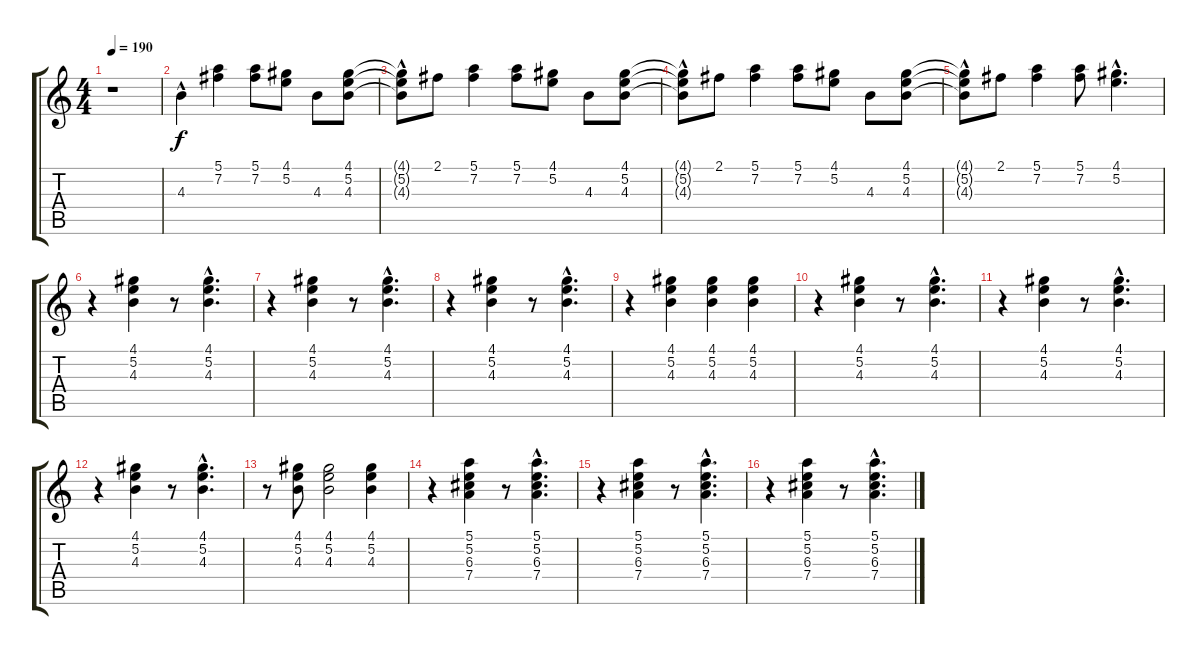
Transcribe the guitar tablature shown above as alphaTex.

\track "" {instrument overdrivenguitar}
\staff {score tabs}
\tuning (E4 B3 G3 D3 A2 E2) {hide}
\ts (4 4)
\tempo 190
\clef g2
\ks c
r.1{dy f instrument overdrivenguitar} |
4.3{hac}.4 (5.1 7.2).4 (5.1 7.2).8 (4.1 5.2).8 4.3.8 (4.1 5.2 4.3).8 |
(4.1{t} 5.2{t} 4.3{hac t}).8 2.1.8 (5.1 7.2).4 (5.1 7.2).8 (4.1 5.2).8 4.3.8 (4.1 5.2 4.3).8 |
(4.1{t} 5.2{t} 4.3{hac t}).8 2.1.8 (5.1 7.2).4 (5.1 7.2).8 (4.1 5.2).8 4.3.8 (4.1 5.2 4.3).8 |
(4.1{t} 5.2{t} 4.3{hac t}).8 2.1.8 (5.1 7.2).4 (5.1 7.2).8 (4.1{hac} 5.2{hac}).4{d} |
r.4 (4.1 5.2 4.3).4 r.8 (4.1{hac} 5.2{hac} 4.3{hac}).4{d} |
r.4 (4.1 5.2 4.3).4 r.8 (4.1{hac} 5.2{hac} 4.3{hac}).4{d} |
r.4 (4.1 5.2 4.3).4 r.8 (4.1{hac} 5.2{hac} 4.3{hac}).4{d} |
r.4 (4.1 5.2 4.3).4 (4.1 5.2 4.3).4 (4.1 5.2 4.3).4 |
r.4 (4.1 5.2 4.3).4 r.8 (4.1{hac} 5.2{hac} 4.3{hac}).4{d} |
r.4 (4.1 5.2 4.3).4 r.8 (4.1{hac} 5.2{hac} 4.3{hac}).4{d} |
r.4 (4.1 5.2 4.3).4 r.8 (4.1{hac} 5.2{hac} 4.3{hac}).4{d} |
r.8 (4.1 5.2 4.3).8 (4.1 5.2 4.3).2 (4.1 5.2 4.3).4 |
r.4 (5.1 5.2 6.3 7.4).4 r.8 (5.1{hac} 5.2{hac} 6.3{hac} 7.4{hac}).4{d} |
r.4 (5.1 5.2 6.3 7.4).4 r.8 (5.1{hac} 5.2{hac} 6.3{hac} 7.4{hac}).4{d} |
r.4 (5.1 5.2 6.3 7.4).4 r.8 (5.1{hac} 5.2{hac} 6.3{hac} 7.4{hac}).4{d}
